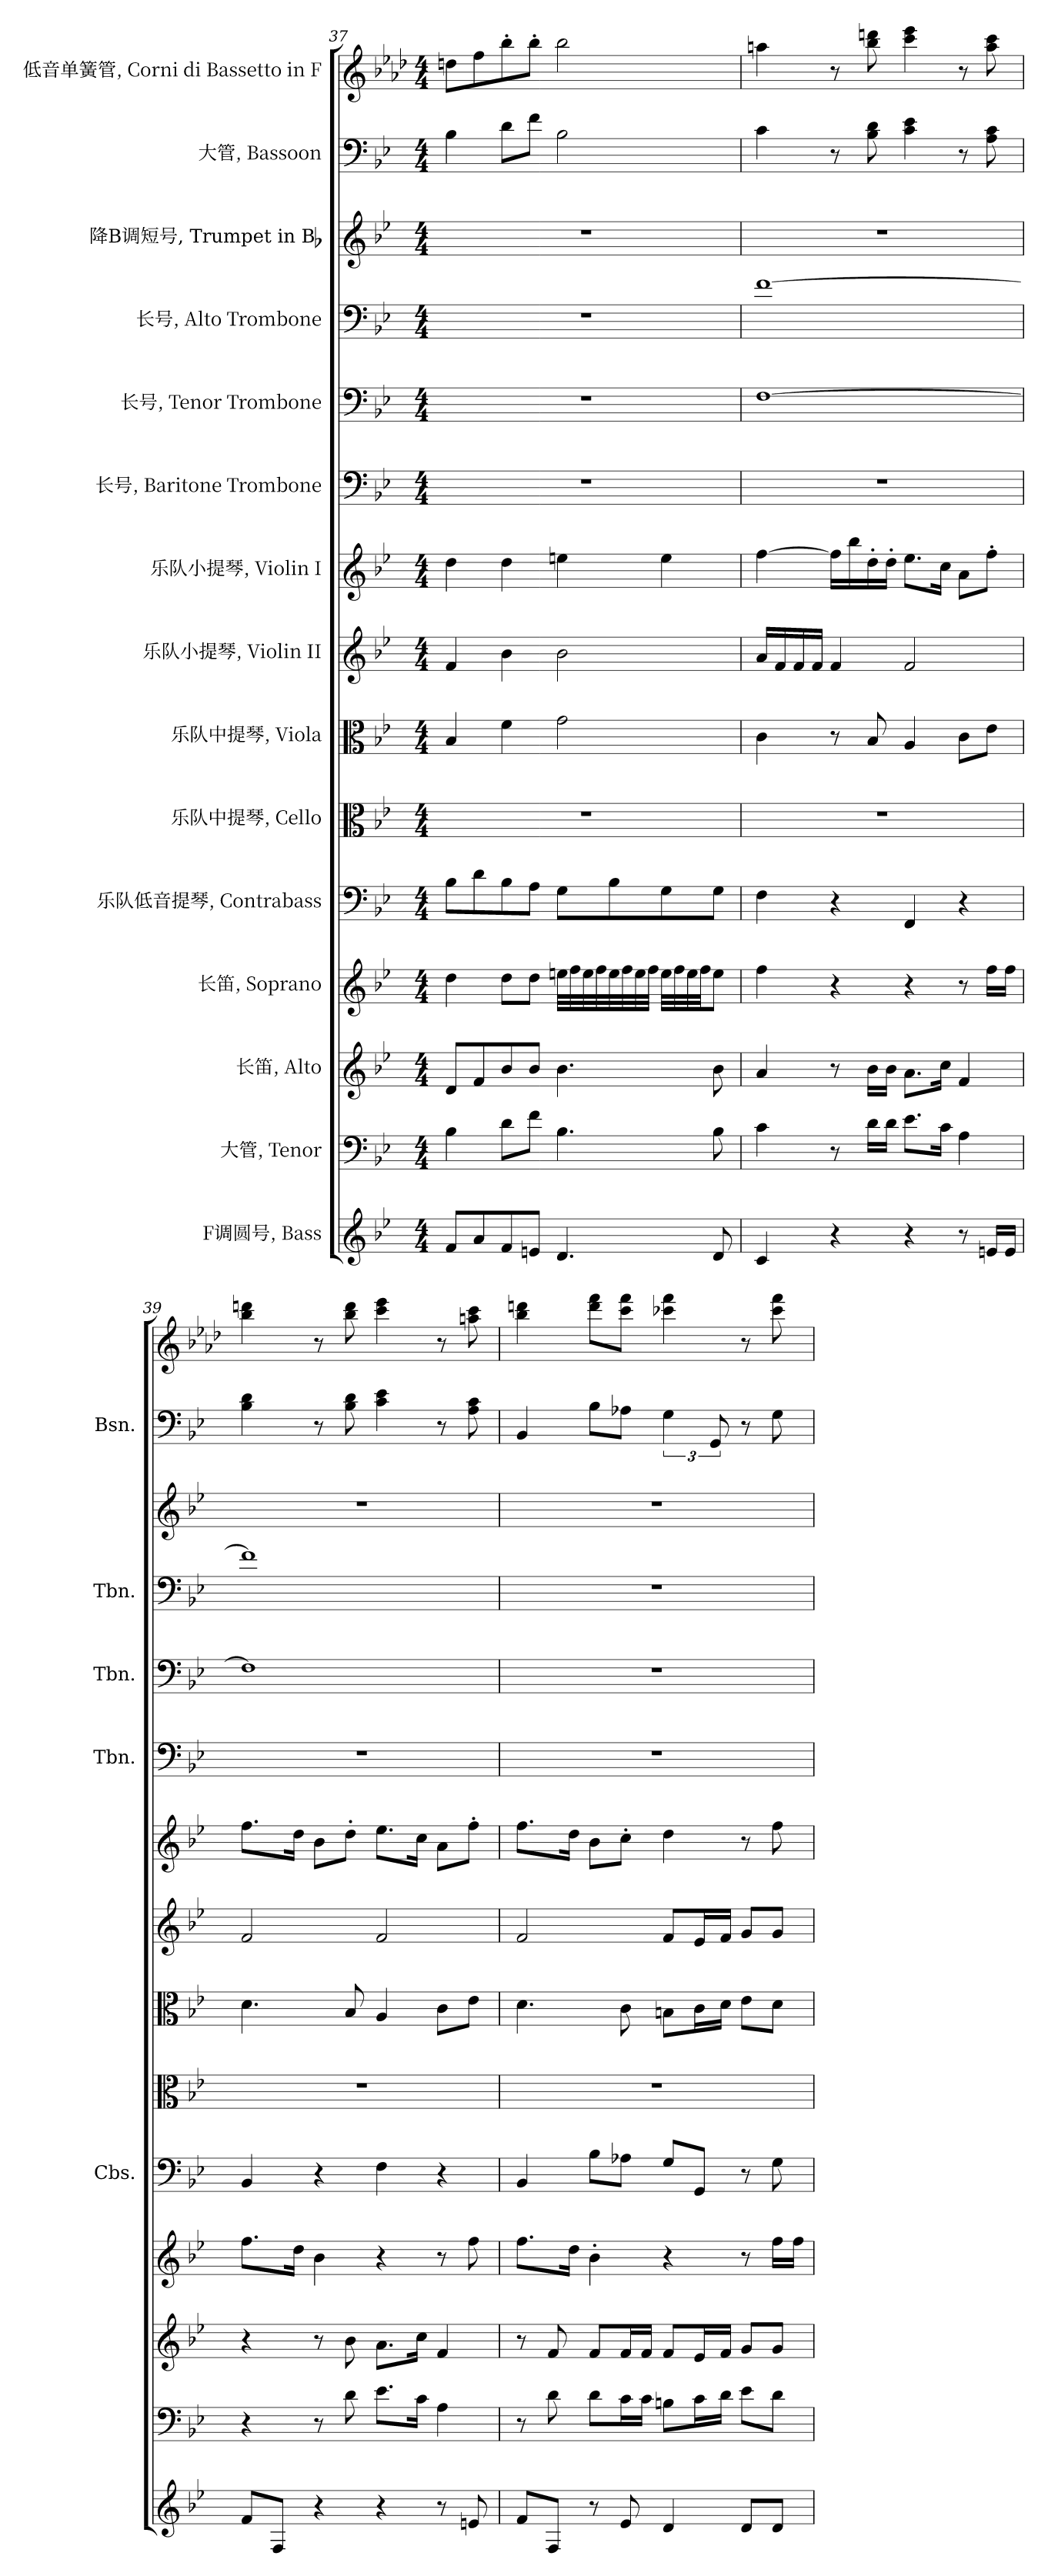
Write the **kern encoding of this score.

**kern	**kern	**kern	**kern	**kern	**kern	**kern	**kern	**kern	**kern	**kern	**kern	**kern	**kern	**kern
*part15	*part14	*part13	*part12	*part11	*part10	*part9	*part8	*part7	*part6	*part5	*part4	*part3	*part2	*part1
*staff15	*staff14	*staff13	*staff12	*staff11	*staff10	*staff9	*staff8	*staff7	*staff6	*staff5	*staff4	*staff3	*staff2	*staff1
*I"F调圆号, Bass	*I"大管, Tenor	*I"长笛, Alto	*I"长笛, Soprano	*I"乐队低音提琴, Contrabass	*I"乐队中提琴, Cello	*I"乐队中提琴, Viola	*I"乐队小提琴, Violin II	*I"乐队小提琴, Violin I	*I"长号, Baritone Trombone	*I"长号, Tenor Trombone	*I"长号, Alto Trombone	*I"降B调短号, Trumpet in B-flat	*I"大管, Bassoon	*I"低音单簧管, Corni di Bassetto in F
*	*	*	*	*I'Cbs.	*	*	*	*	*I'Tbn.	*I'Tbn.	*I'Tbn.	*	*I'Bsn.	*
*clefG2	*clefF4	*clefG2	*clefG2	*clefF4	*clefC3	*clefC3	*clefG2	*clefG2	*clefF4	*clefF4	*clefF4	*clefG2	*clefF4	*clefG2
*ITrd4c7	*	*	*	*ITrd7c12	*	*	*	*	*	*	*	*ITrd1c2	*	*ITrd8c14
*k[b-e-a-]	*k[b-e-]	*k[b-e-]	*k[b-e-]	*k[b-e-]	*k[b-e-]	*k[b-e-]	*k[b-e-]	*k[b-e-]	*k[b-e-]	*k[b-e-]	*k[b-e-]	*k[b-e-a-d-]	*k[b-e-]	*k[b-e-a-d-]
*M4/4	*M4/4	*M4/4	*M4/4	*M4/4	*M4/4	*M4/4	*M4/4	*M4/4	*M4/4	*M4/4	*M4/4	*M4/4	*M4/4	*M4/4
=37	=37	=37	=37	=37	=37	=37	=37	=37	=37	=37	=37	=37	=37	=37
8B-/L	4B-\	8d/L	4dd\	8BB-\L	1r	4B-/	4f/	4dd\	1r	1r	1r	1r	4B-\	8dn\L
8d/	.	8f/	.	8D\	.	.	.	.	.	.	.	.	.	8f\
8B-/	8d\L	8b-/	8dd\L	8BB-\	.	4f\	4b-\	4dd\	.	.	.	.	8d\L	8b-'\
8An/J	8f\J	8b-/J	8dd\J	8AA\J	.	.	.	.	.	.	.	.	8f\J	8b-'\J
4.G/	4.B-\	4.b-\	32een\LLL	8GG\L	.	2g\	2b-\	4een\	.	.	.	.	2B-\	2b-\
.	.	.	32ff\	.	.	.	.	.	.	.	.	.	.	.
.	.	.	32ee\	.	.	.	.	.	.	.	.	.	.	.
.	.	.	32ff\	.	.	.	.	.	.	.	.	.	.	.
.	.	.	32ee\	8BB-\	.	.	.	.	.	.	.	.	.	.
.	.	.	32ff\	.	.	.	.	.	.	.	.	.	.	.
.	.	.	32ee\	.	.	.	.	.	.	.	.	.	.	.
.	.	.	32ff\JJJ	.	.	.	.	.	.	.	.	.	.	.
.	.	.	32ee\LLL	8GG\	.	.	.	4ee\	.	.	.	.	.	.
.	.	.	32ff\	.	.	.	.	.	.	.	.	.	.	.
.	.	.	32ee\	.	.	.	.	.	.	.	.	.	.	.
.	.	.	32ff\JJ	.	.	.	.	.	.	.	.	.	.	.
8G/	8B-\	8b-\	8ee\J	8GG\J	.	.	.	.	.	.	.	.	.	.
!!LO:PB:g=z
=38	=38	=38	=38	=38	=38	=38	=38	=38	=38	=38	=38	=38	=38	=38
4F/	4c\	4a/	4ff\	4FF\	1r	4c\	16a/LL	[4ff\	1r	[1F	[1f	1r	4c\	4an\
.	.	.	.	.	.	.	16f/	.	.	.	.	.	.	.
.	.	.	.	.	.	.	16f/	.	.	.	.	.	.	.
.	.	.	.	.	.	.	16f/JJ	.	.	.	.	.	.	.
4r	8r	8r	4r	4r	.	8r	4f/	16ff\LL]	.	.	.	.	8r	8r
.	.	.	.	.	.	.	.	16bb-\	.	.	.	.	.	.
.	16d\LL	16b-\LL	.	.	.	8B-/	.	16dd'\	.	.	.	.	8B-\ 8d\	8b-\ 8ddn\
.	16d\JJ	16b-\JJ	.	.	.	.	.	16dd'\JJ	.	.	.	.	.	.
4r	8.e-\L	8.a\L	4r	4FFF/	.	4A/	2f/	8.ee-\L	.	.	.	.	4c\ 4e-\	4cc\ 4ee-\
.	16c\Jk	16cc\Jk	.	.	.	.	.	16cc\Jk	.	.	.	.	.	.
8r	4A\	4f/	8r	4r	.	8c\L	.	8a\L	.	.	.	.	8r	8r
16An/LL	.	.	16ff\LL	.	.	8e-\J	.	8ff'\J	.	.	.	.	8A\ 8c\	8a\ 8cc\
16A/JJ	.	.	16ff\JJ	.	.	.	.	.	.	.	.	.	.	.
=39	=39	=39	=39	=39	=39	=39	=39	=39	=39	=39	=39	=39	=39	=39
8B-/L	4r	4r	8.ff\L	4BBB-/	1r	4.d\	2f/	8.ff\L	1r	1F]	1f]	1r	4B-\ 4d\	4b-\ 4ddn\
8BB-/J	.	.	.	.	.	.	.	.	.	.	.	.	.	.
.	.	.	16dd\Jk	.	.	.	.	16dd\Jk	.	.	.	.	.	.
4r	8r	8r	4b-\	4r	.	.	.	8b-\L	.	.	.	.	8r	8r
.	8d\	8b-\	.	.	.	8B-/	.	8dd'\J	.	.	.	.	8B-\ 8d\	8b-\ 8dd\
4r	8.e-\L	8.a\L	4r	4FF\	.	4A/	2f/	8.ee-\L	.	.	.	.	4c\ 4e-\	4cc\ 4ee-\
.	16c\Jk	16cc\Jk	.	.	.	.	.	16cc\Jk	.	.	.	.	.	.
8r	4A\	4f/	8r	4r	.	8c\L	.	8a\L	.	.	.	.	8r	8r
8An/	.	.	8ff\	.	.	8e-\J	.	8ff'\J	.	.	.	.	8A\ 8c\	8an\ 8cc\
=40	=40	=40	=40	=40	=40	=40	=40	=40	=40	=40	=40	=40	=40	=40
8B-/L	8r	8r	8.ff\L	4BBB-/	1r	4.d\	2f/	8.ff\L	1r	1r	1r	1r	4BB-/	4b-\ 4ddn\
8BB-/J	8d\	8f/	.	.	.	.	.	.	.	.	.	.	.	.
.	.	.	16dd\Jk	.	.	.	.	16dd\Jk	.	.	.	.	.	.
8r	8d\L	8f/L	4b-'\	8BB-\L	.	.	.	8b-\L	.	.	.	.	8B-\L	8dd\ 8ff\L
8A-/	16c\L	16f/L	.	8AA-X\J	.	8c\	.	8cc'\J	.	.	.	.	8A-X\J	8cc\ 8ff\J
.	16c\JJ	16f/JJ	.	.	.	.	.	.	.	.	.	.	.	.
4G/	8Bn\L	8f/L	4r	8GG/L	.	8Bn\L	8f/L	4dd\	.	.	.	.	6G\	4cc-X\ 4ff\
.	16c\L	16e-/L	.	8GGG/J	.	16c\L	16e-/L	.	.	.	.	.	.	.
.	.	.	.	.	.	.	.	.	.	.	.	.	12GG/	.
.	16d\JJ	16f/JJ	.	.	.	16d\JJ	16f/JJ	.	.	.	.	.	.	.
8G/L	8e-\L	8g/L	8r	8r	.	8e-\L	8g/L	8r	.	.	.	.	8r	8r
8G/J	8d\J	8g/J	16ff\LL	8GG\	.	8d\J	8g/J	8ff\	.	.	.	.	8G\	8cc-\ 8ff\
.	.	.	16ff\JJ	.	.	.	.	.	.	.	.	.	.	.
=	=	=	=	=	=	=	=	=	=	=	=	=	=	=
*-	*-	*-	*-	*-	*-	*-	*-	*-	*-	*-	*-	*-	*-	*-
